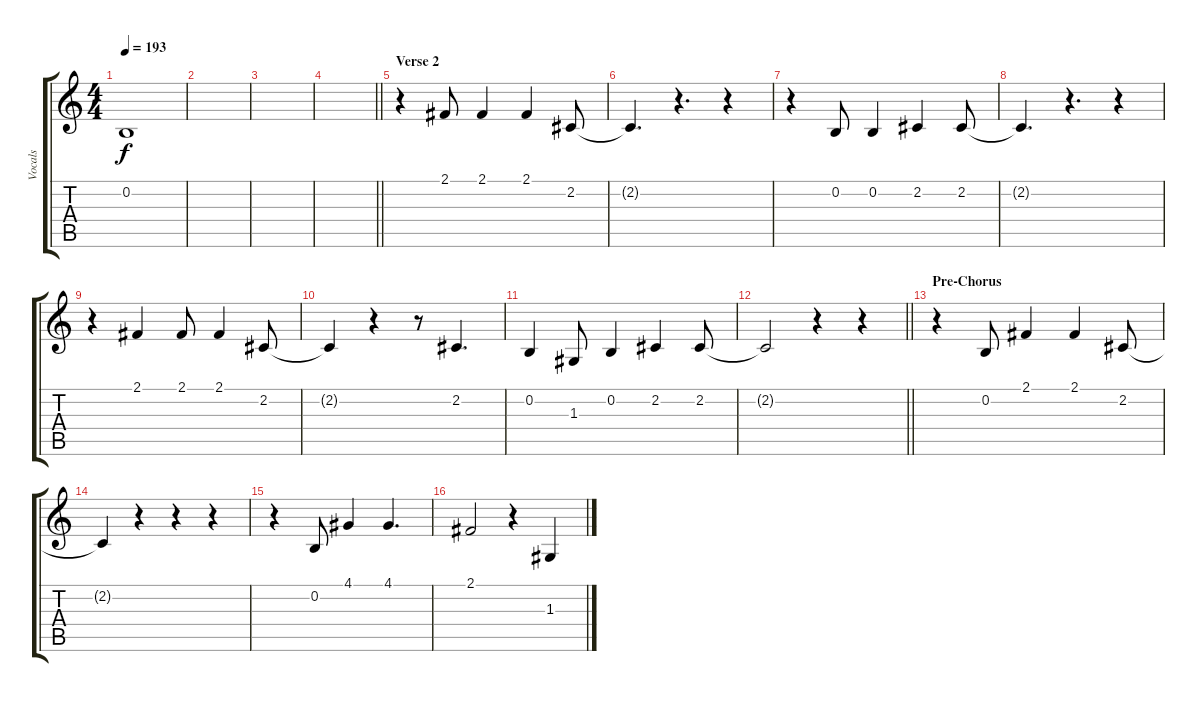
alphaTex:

\track ("Vocals" "Vocals") {instrument altosax}
\staff {score tabs}
\tuning (E4 B3 G3 D3 A2 E2) {hide}
\ts (4 4)
\tempo 193
\clef g2
\ks c
0.2{t}.1{dy f} |
|
|
\barLineRight lightlight
|
\section ("" "Verse 2")
r.4 2.1.8 2.1.4 2.1.4 2.2.8 |
2.2{t}.4{d} r.4{d} r.4 |
r.4 0.2.8 0.2.4 2.2.4 2.2.8 |
2.2{t}.4{d} r.4{d} r.4 |
r.4 2.1.4 2.1.8 2.1.4 2.2.8 |
2.2{t}.4 r.4 r.8 2.2.4{d} |
0.2.4 1.3.8 0.2.4 2.2.4 2.2.8 |
\barLineRight lightlight
2.2{t}.2 r.4 r.4 |
\section ("" "Pre-Chorus")
r.4 0.2.8 2.1.4 2.1.4 2.2.8 |
2.2{t}.4 r.4 r.4 r.4 |
r.4 0.2.8 4.1.4 4.1.4{d} |
2.1.2 r.4 1.3.4
